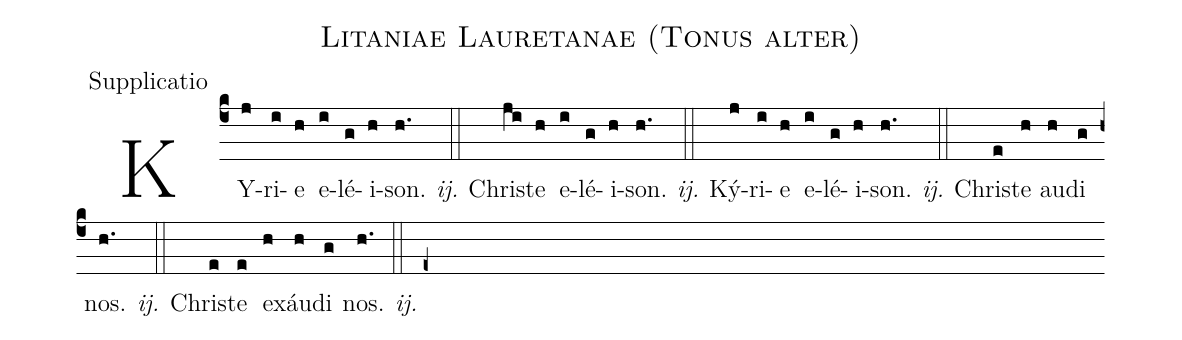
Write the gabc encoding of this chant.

name:Litaniae Lauretanae (Tonus alter);
office-part:Supplicatio;
%%
(c4) KY(j)ri(i)e(h) e(i)lé(g)i(h)son.(h.) <i>ij.</i>(::) Chri(ji)ste(h) e(i)lé(g)i(h)son.(h.) <i>ij.</i>(::) Ký(j)ri(i)e(h) e(i)lé(g)i(h)son.(h.) <i>ij.</i>(::) Chri(e)ste(h) au(h)di(g) nos.(h.) <i>ij.</i>(::) Chri(e)ste(e) ex(h)áu(h)di(g) nos.(h.) <i>ij.</i>(::) (e+)
